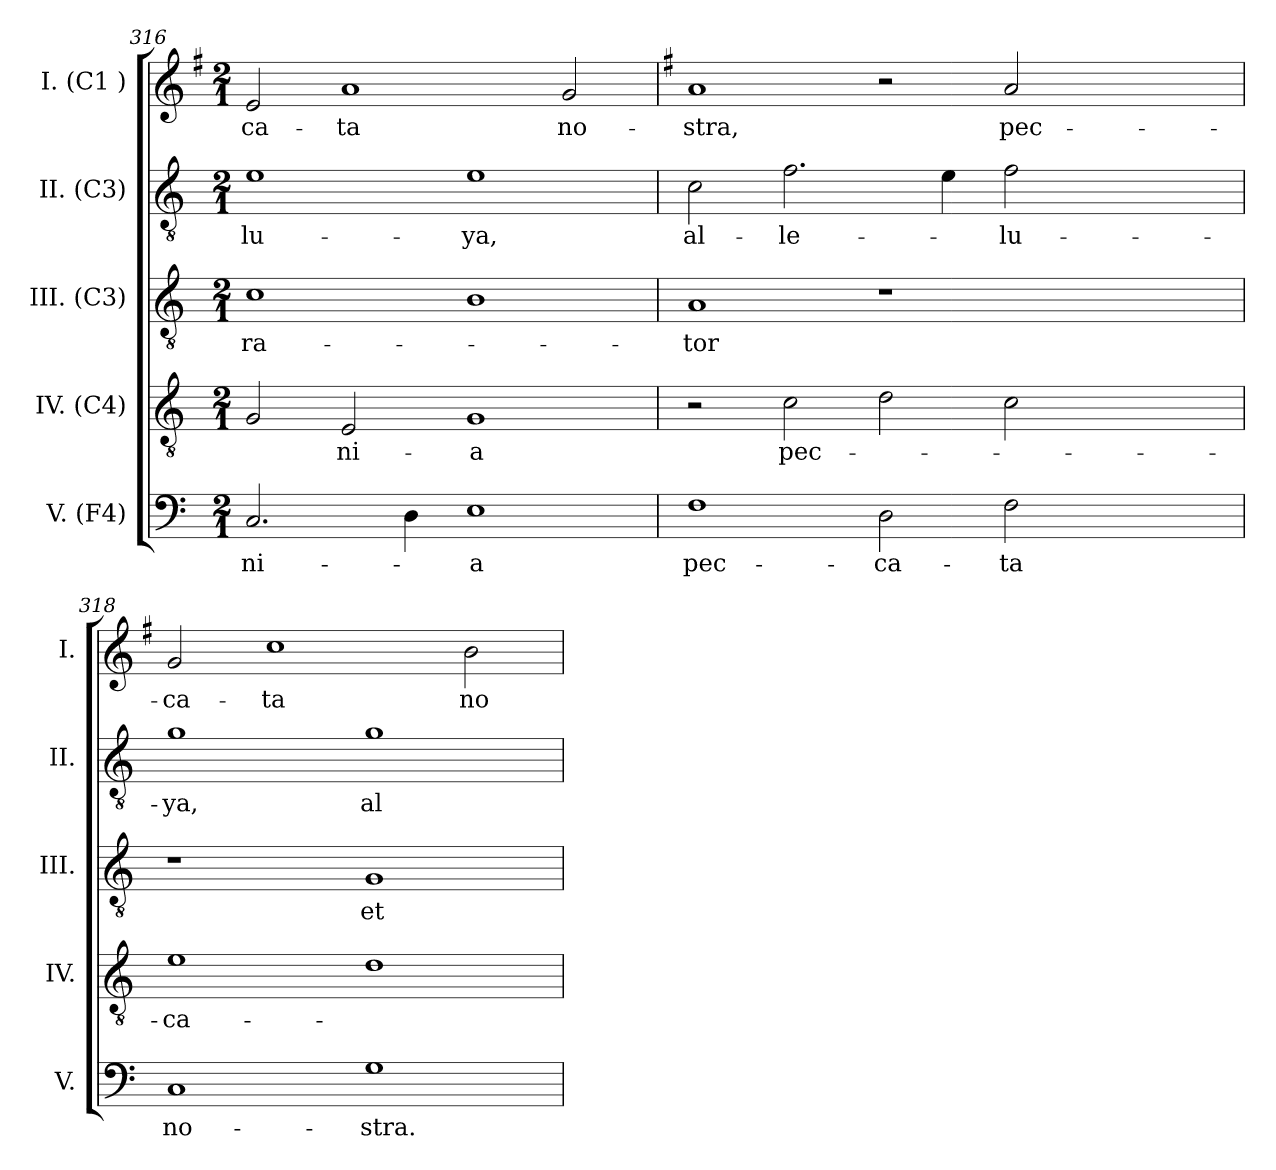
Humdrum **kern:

**kern	**text	**kern	**text	**kern	**text	**kern	**text	**kern	**text
*part5	*part5	*part4	*part4	*part3	*part3	*part2	*part2	*part1	*part1
*staff5	*staff5	*staff4	*staff4	*staff3	*staff3	*staff2	*staff2	*staff1	*staff1
*I"V. (F4)	*	*I"IV. (C4)	*	*I"III. (C3)	*	*I"II. (C3)	*	*I"I. (C1 )	*
*I'V.	*	*I'IV.	*	*I'III.	*	*I'II.	*	*I'I.	*
*clefF4	*	*clefGv2	*	*clefGv2	*	*clefGv2	*	*clefG2	*
*k[]	*	*k[]	*	*	*	*k[]	*	*k[f#]	*
*C:	*	*C:	*	*	*	*C:	*	*G:	*
*M2/1	*	*M2/1	*	*M2/1	*	*M2/1	*	*M2/1	*
=316	=316	=316	=316	=316	=316	=316	=316	=316	=316
!	!LO:LY:b:cj	!	!	!	!LO:LY:b:cj	!	!LO:LY:b:cj	!	!LO:LY:b:cj
2.C/	-ni-	2G/	.	1c	-ra-	1e	-lu-	2e/	-ca-
!	!	!	!LO:LY:b:cj	!	!	!	!	!	!LO:LY:b:cj
.	.	2E/	-ni-	.	.	.	.	1a	-ta
4D\	.	.	.	.	.	.	.	.	.
!	!LO:LY:b:rj	!	!LO:LY:b:rj	!	!	!	!LO:LY:b:cj	!	!
1E	-a	1G	-a	1B	.	1e	-ya,	.	.
!	!	!	!	!	!	!	!	!	!LO:LY:b:cj
.	.	.	.	.	.	.	.	2g/	no-
=317	=317	=317	=317	=317	=317	=317	=317	=317	=317
*	*	*	*	*	*	*	*	*k[f#]	*
*	*	*	*	*	*	*	*	*G:	*
!	!LO:LY:b:cj	!	!	!	!LO:LY:b:cj	!	!LO:LY:b:cj	!	!LO:LY:b:cj
1F	pec-	2r	.	1A	-tor	2c\	al-	1a	-stra,
!	!	!	!LO:LY:b	!	!	!	!LO:LY:b:cj	!	!
.	.	2c\	pec-	.	.	2.f\	-le-	.	.
!	!LO:LY:b:cj	!	!	!LO:N:vis=1	!	!	!	!	!
2D\	-ca-	2d\	.	0r	.	.	.	2r	.
.	.	.	.	.	.	4e\	.	.	.
!	!LO:LY:b:cj	!	!	!	!	!	!LO:LY:b:cj	!	!LO:LY:b:cj
2F\	-ta	2c\	.	.	.	2f\	-lu-	2a/	pec-
1ryy	.	1ryy	.	.	.	1ryy	.	1ryy	.
=318	=318	=318	=318	=318	=318	=318	=318	=318	=318
!	!LO:LY:b:cj	!	!LO:LY:b:cj	!	!	!	!LO:LY:b:cj	!	!LO:LY:b:cj
1C	no-	1e	-ca-	1r	.	1g	-ya,	2g/	-ca-
!	!	!	!	!	!	!	!	!	!LO:LY:b:cj
.	.	.	.	.	.	.	.	1cc	-ta
!	!LO:LY:b:cj	!	!	!	!LO:LY:b:cj	!	!LO:LY:b:cj	!	!
1G	-stra.	1d	.	1G	et	1g	al-	.	.
!	!	!	!	!	!	!	!	!	!LO:LY:b:cj
.	.	.	.	.	.	.	.	2b\	no-
=	=	=	=	=	=	=	=	=	=
*-	*-	*-	*-	*-	*-	*-	*-	*-	*-
